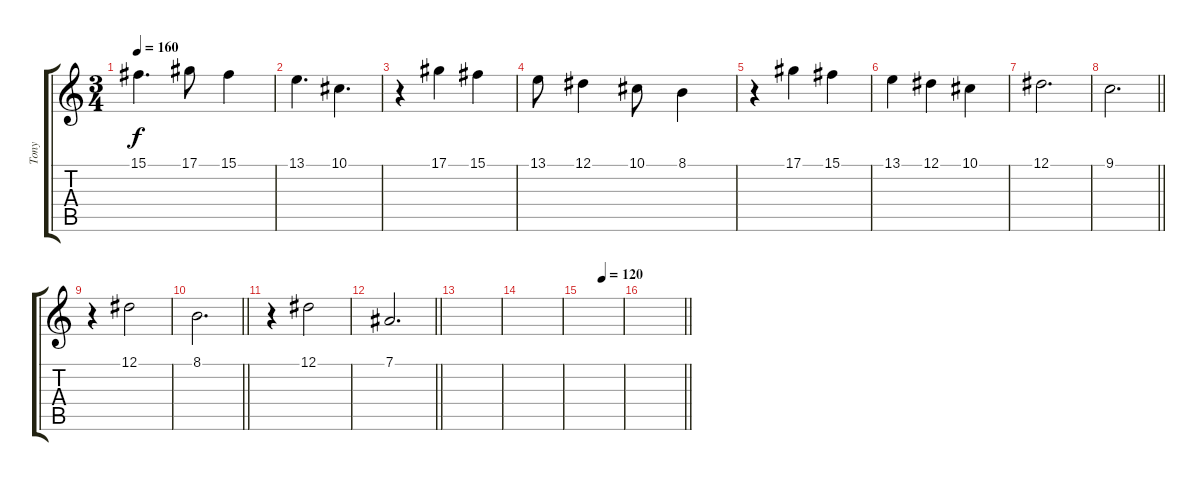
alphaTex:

\track ("Tony" "Tony") {instrument pad1newage}
\staff {score tabs}
\tuning (Eb4 Bb3 Gb3 Db3 Ab2 Eb2) {hide}
\ts (3 4)
\tempo 160
\clef g2
\ks c
15.1.4{d dy f} 17.1.8 15.1.4 |
13.1.4{d} 10.1.4{d} |
r.4 17.1.4 15.1.4 |
13.1.8 12.1.4 10.1.8 8.1.4 |
r.4 17.1.4 15.1.4 |
13.1.4 12.1.4 10.1.4 |
12.1.2{d} |
\barLineRight lightlight
9.1.2{d} |
r.4{volume 6} 12.1.2 |
\barLineRight lightlight
8.1.2{d} |
r.4 12.1.2 |
\barLineRight lightlight
7.1.2{d} |
|
|
\tempo (120 0.5)
|
\barLineRight lightlight
